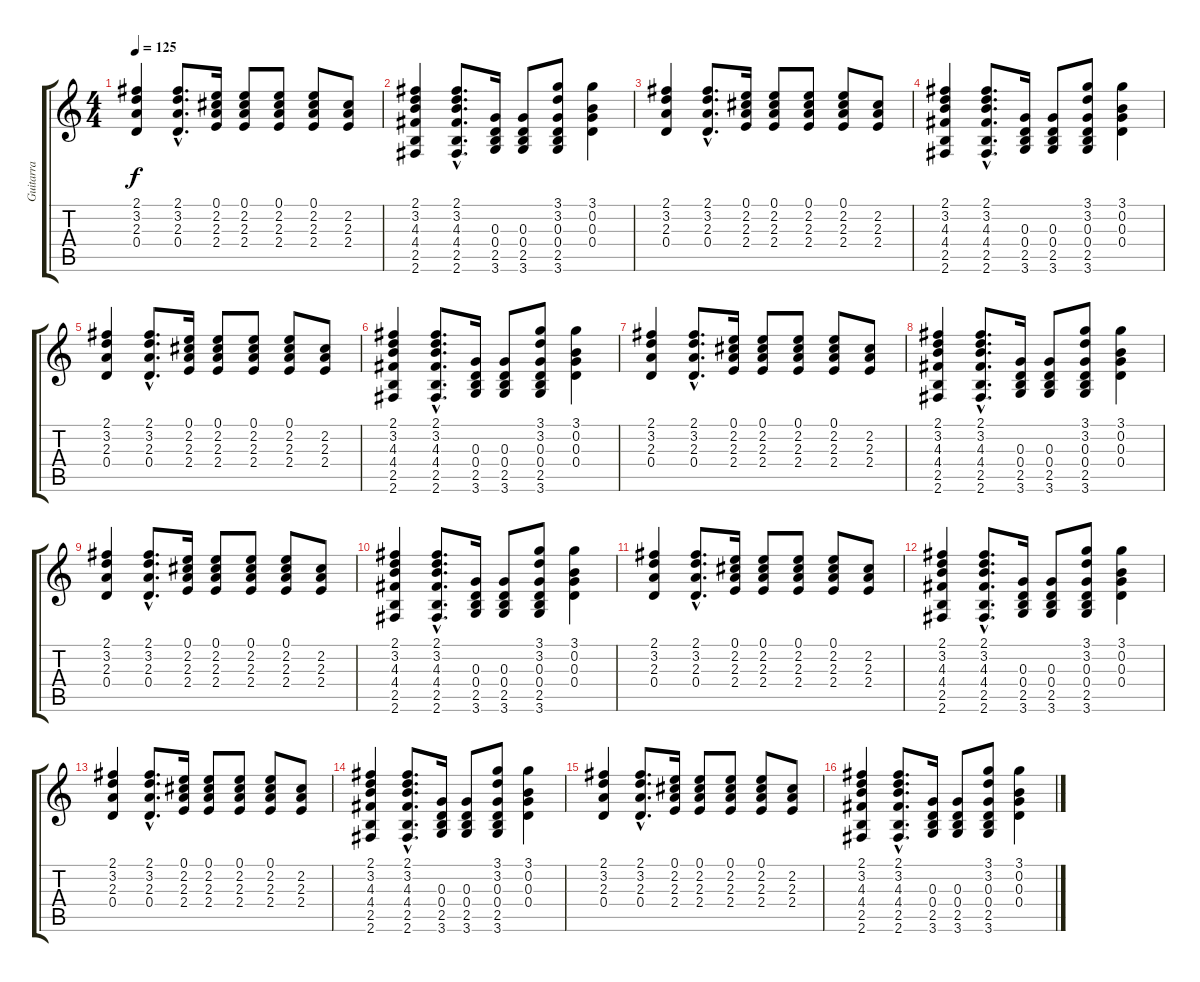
\track ("Guitarra" "Guitarra") {instrument overdrivenguitar}
\staff {score tabs}
\tuning (E4 B3 G3 D3 A2 E2) {hide}
\ts (4 4)
\tempo 125
\clef g2
\ks c
(2.1 3.2 2.3 0.4).4{dy f} (2.1{hac} 3.2{hac} 2.3{hac} 0.4{hac}).8{d} (0.1 2.2 2.3 2.4).16 (0.1 2.2 2.3 2.4).8 (0.1 2.2 2.3 2.4).8 (0.1 2.2 2.3 2.4).8 (2.2 2.3 2.4).8 |
(2.1 3.2 4.3 4.4 2.5 2.6).4 (2.1{hac} 3.2{hac} 4.3{hac} 4.4{hac} 2.5{hac} 2.6{hac}).8{d} (0.3 0.4 2.5 3.6).16 (0.3 0.4 2.5 3.6).8 (3.1 3.2 0.3 0.4 2.5 3.6).8 (3.1 0.2 0.3 0.4).4 |
(2.1 3.2 2.3 0.4).4 (2.1{hac} 3.2{hac} 2.3{hac} 0.4{hac}).8{d} (0.1 2.2 2.3 2.4).16 (0.1 2.2 2.3 2.4).8 (0.1 2.2 2.3 2.4).8 (0.1 2.2 2.3 2.4).8 (2.2 2.3 2.4).8 |
(2.1 3.2 4.3 4.4 2.5 2.6).4 (2.1{hac} 3.2{hac} 4.3{hac} 4.4{hac} 2.5{hac} 2.6{hac}).8{d} (0.3 0.4 2.5 3.6).16 (0.3 0.4 2.5 3.6).8 (3.1 3.2 0.3 0.4 2.5 3.6).8 (3.1 0.2 0.3 0.4).4 |
(2.1 3.2 2.3 0.4).4 (2.1{hac} 3.2{hac} 2.3{hac} 0.4{hac}).8{d} (0.1 2.2 2.3 2.4).16 (0.1 2.2 2.3 2.4).8 (0.1 2.2 2.3 2.4).8 (0.1 2.2 2.3 2.4).8 (2.2 2.3 2.4).8 |
(2.1 3.2 4.3 4.4 2.5 2.6).4 (2.1{hac} 3.2{hac} 4.3{hac} 4.4{hac} 2.5{hac} 2.6{hac}).8{d} (0.3 0.4 2.5 3.6).16 (0.3 0.4 2.5 3.6).8 (3.1 3.2 0.3 0.4 2.5 3.6).8 (3.1 0.2 0.3 0.4).4 |
(2.1 3.2 2.3 0.4).4 (2.1{hac} 3.2{hac} 2.3{hac} 0.4{hac}).8{d} (0.1 2.2 2.3 2.4).16 (0.1 2.2 2.3 2.4).8 (0.1 2.2 2.3 2.4).8 (0.1 2.2 2.3 2.4).8 (2.2 2.3 2.4).8 |
(2.1 3.2 4.3 4.4 2.5 2.6).4 (2.1{hac} 3.2{hac} 4.3{hac} 4.4{hac} 2.5{hac} 2.6{hac}).8{d} (0.3 0.4 2.5 3.6).16 (0.3 0.4 2.5 3.6).8 (3.1 3.2 0.3 0.4 2.5 3.6).8 (3.1 0.2 0.3 0.4).4 |
(2.1 3.2 2.3 0.4).4 (2.1{hac} 3.2{hac} 2.3{hac} 0.4{hac}).8{d} (0.1 2.2 2.3 2.4).16 (0.1 2.2 2.3 2.4).8 (0.1 2.2 2.3 2.4).8 (0.1 2.2 2.3 2.4).8 (2.2 2.3 2.4).8 |
(2.1 3.2 4.3 4.4 2.5 2.6).4 (2.1{hac} 3.2{hac} 4.3{hac} 4.4{hac} 2.5{hac} 2.6{hac}).8{d} (0.3 0.4 2.5 3.6).16 (0.3 0.4 2.5 3.6).8 (3.1 3.2 0.3 0.4 2.5 3.6).8 (3.1 0.2 0.3 0.4).4 |
(2.1 3.2 2.3 0.4).4 (2.1{hac} 3.2{hac} 2.3{hac} 0.4{hac}).8{d} (0.1 2.2 2.3 2.4).16 (0.1 2.2 2.3 2.4).8 (0.1 2.2 2.3 2.4).8 (0.1 2.2 2.3 2.4).8 (2.2 2.3 2.4).8 |
(2.1 3.2 4.3 4.4 2.5 2.6).4 (2.1{hac} 3.2{hac} 4.3{hac} 4.4{hac} 2.5{hac} 2.6{hac}).8{d} (0.3 0.4 2.5 3.6).16 (0.3 0.4 2.5 3.6).8 (3.1 3.2 0.3 0.4 2.5 3.6).8 (3.1 0.2 0.3 0.4).4 |
(2.1 3.2 2.3 0.4).4 (2.1{hac} 3.2{hac} 2.3{hac} 0.4{hac}).8{d} (0.1 2.2 2.3 2.4).16 (0.1 2.2 2.3 2.4).8 (0.1 2.2 2.3 2.4).8 (0.1 2.2 2.3 2.4).8 (2.2 2.3 2.4).8 |
(2.1 3.2 4.3 4.4 2.5 2.6).4{volume 7} (2.1{hac} 3.2{hac} 4.3{hac} 4.4{hac} 2.5{hac} 2.6{hac}).8{d} (0.3 0.4 2.5 3.6).16 (0.3 0.4 2.5 3.6).8 (3.1 3.2 0.3 0.4 2.5 3.6).8 (3.1 0.2 0.3 0.4).4 |
(2.1 3.2 2.3 0.4).4 (2.1{hac} 3.2{hac} 2.3{hac} 0.4{hac}).8{d} (0.1 2.2 2.3 2.4).16 (0.1 2.2 2.3 2.4).8 (0.1 2.2 2.3 2.4).8 (0.1 2.2 2.3 2.4).8 (2.2 2.3 2.4).8 |
(2.1 3.2 4.3 4.4 2.5 2.6).4 (2.1{hac} 3.2{hac} 4.3{hac} 4.4{hac} 2.5{hac} 2.6{hac}).8{d} (0.3 0.4 2.5 3.6).16 (0.3 0.4 2.5 3.6).8 (3.1 3.2 0.3 0.4 2.5 3.6).8 (3.1 0.2 0.3 0.4).4
